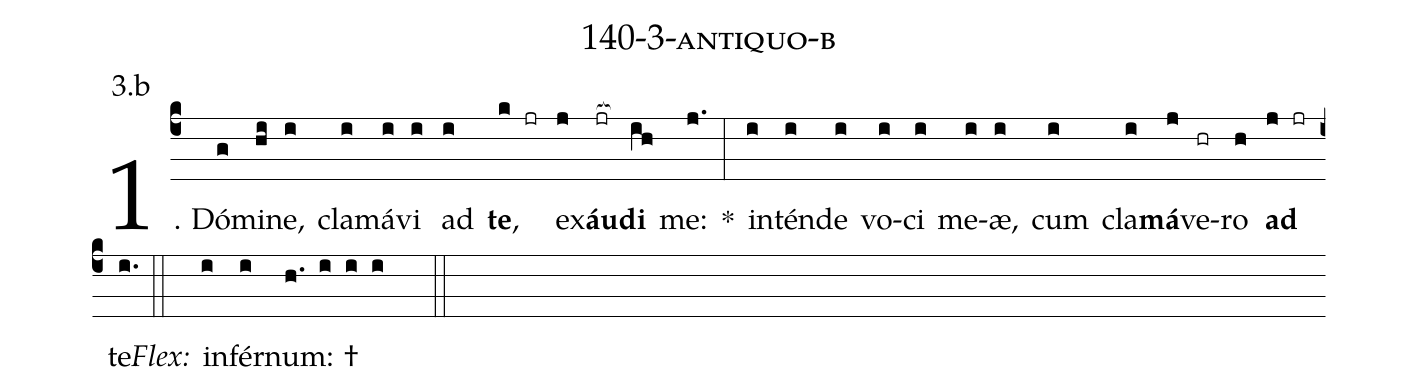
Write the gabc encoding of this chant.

name: 140-3-antiquo-b;
annotation: 3.b;
%%
(c4)1. Dó(g)mi(hi)ne,(i) cla(i)má(i)vi(i) ad(i) <b>te</b>,(k jr) ex(j)<b>áu</b>(jr[ocb:1{])<b>di</b>(ih[ocb:0}]) me:(j.) *(:) in(i)tén(i)de(i) vo(i)ci(i) me(i)æ,(i) cum(i) cla(i)<b>má</b>(j)ve(hr)ro(h) <b>ad</b>(j jr) te.(i.) (::)
<i>Flex:</i>()  in(i)fér(i)num: †(h. i i i  ::)
